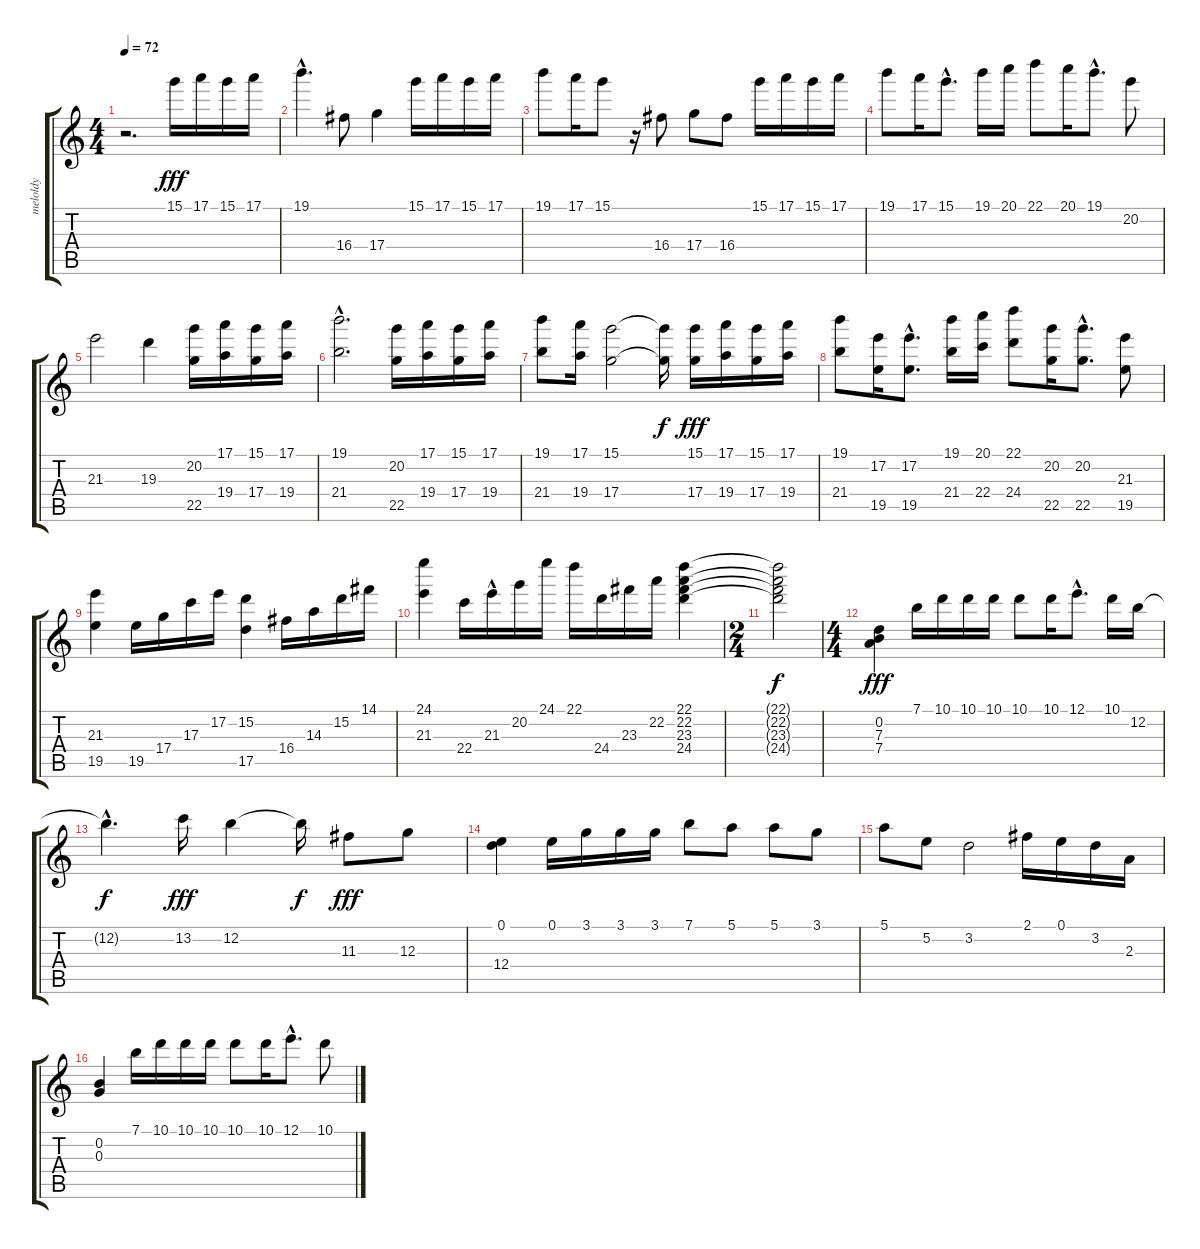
\track ("meloldy" "meloldy") {instrument acousticguitarsteel}
\staff {score tabs}
\tuning (E4 B3 G3 D3 A2 E2) {hide}
\ts (4 4)
\tempo 72
\clef g2
\ks c
r.2{d dy fff instrument acousticguitarsteel} 15.1.16 17.1.16 15.1.16 17.1.16 |
19.1{hac}.4{d} 16.4.8 17.4.4 15.1.16 17.1.16 15.1.16 17.1.16 |
19.1.8 17.1.16 15.1.8 r.16 16.4.8 17.4.8 16.4.8 15.1.16 17.1.16 15.1.16 17.1.16 |
19.1.8 17.1.16 15.1{hac}.8{d} 19.1.16 20.1.16 22.1.8 20.1.16 19.1{hac}.8{d} 20.2.8 |
21.3.2 19.3.4 (20.2 22.5).16 (17.1 19.4).16 (15.1 17.4).16 (17.1 19.4).16 |
(19.1{hac} 21.4{hac}).2{d} (20.2 22.5).16 (17.1 19.4).16 (15.1 17.4).16 (17.1 19.4).16 |
(19.1 21.4).8 (17.1 19.4).16 (15.1 17.4).2 (15.1{t} 17.4{t}).16{dy f} (15.1 17.4).16{dy fff} (17.1 19.4).16 (15.1 17.4).16 (17.1 19.4).16 |
(19.1 21.4).8 (17.2 19.5).16 (17.2{hac} 19.5{hac}).8{d} (19.1 21.4).16 (20.1 22.4).16 (22.1 24.4).8 (20.2 22.5).16 (20.2{hac} 22.5{hac}).8{d} (21.3 19.5).8 |
(21.3 19.5).4 19.5.16 17.4.16 17.3.16 17.2.16 (15.2 17.5).4 16.4.16 14.3.16 15.2.16 14.1.16 |
(24.1 21.3).4 22.4.16 21.3{hac}.16 20.2.16 24.1.16 22.1.16 24.4.16 23.3.16 22.2.16 (22.1 22.2 23.3 24.4).4 |
\ts (2 4)
(22.1{t} 22.2{t} 23.3{t} 24.4{t}).2{dy f} |
\ts (4 4)
(0.2 7.3 7.4).4{dy fff} 7.1.16 10.1.16 10.1.16 10.1.16 10.1.8 10.1.16 12.1{hac}.8{d} 10.1.16 12.2.16 |
12.2{hac t}.4{d dy f} 13.2.16{dy fff} 12.2.4 12.2{t}.16{dy f} 11.3.8{dy fff} 12.3.8 |
(0.1 12.4).4 0.1.16 3.1.16 3.1.16 3.1.16 7.1.8 5.1.8 5.1.8 3.1.8 |
5.1.8 5.2.8 3.2.2 2.1.16 0.1.16 3.2.16 2.3.16 |
(0.2 0.3).4 7.1.16 10.1.16 10.1.16 10.1.16 10.1.8 10.1.16 12.1{hac}.8{d} 10.1.8
